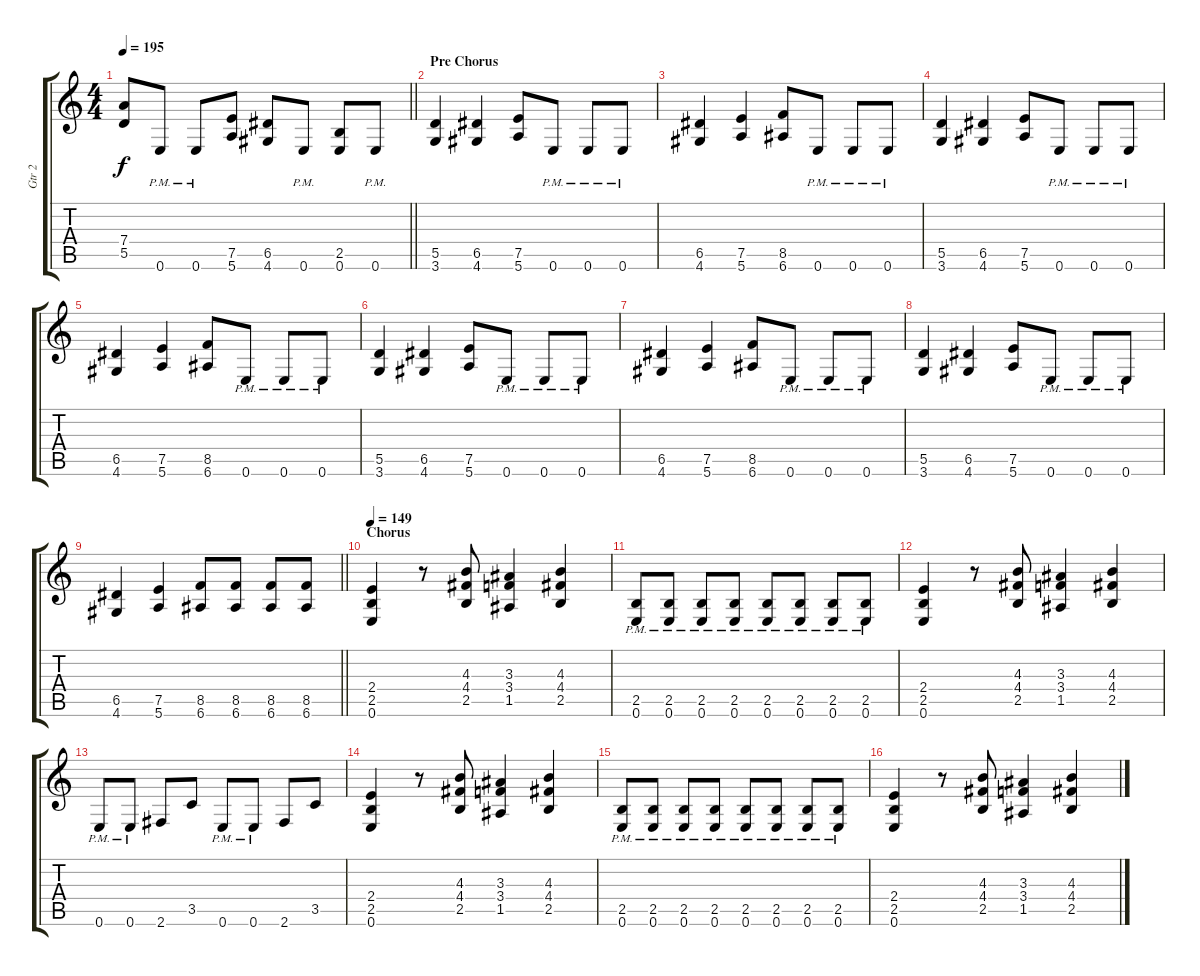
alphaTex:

\track ("Gtr 2" "Gtr 2") {instrument distortionguitar}
\staff {score tabs}
\tuning (E4 B3 G3 D3 A2 E2) {hide}
\ts (4 4)
\tempo 195
\clef g2
\barLineRight lightlight
\ks c
(7.4 5.5).8{dy f} 0.6{pm}.8 0.6{pm}.8 (7.5 5.6).8 (6.5 4.6).8 0.6{pm}.8 (2.5 0.6).8 0.6{pm}.8 |
\section ("" "Pre Chorus")
(5.5 3.6).4 (6.5 4.6).4 (7.5 5.6).8 0.6{pm}.8 0.6{pm}.8 0.6{pm}.8 |
(6.5 4.6).4 (7.5 5.6).4 (8.5 6.6).8 0.6{pm}.8 0.6{pm}.8 0.6{pm}.8 |
(5.5 3.6).4 (6.5 4.6).4 (7.5 5.6).8 0.6{pm}.8 0.6{pm}.8 0.6{pm}.8 |
(6.5 4.6).4 (7.5 5.6).4 (8.5 6.6).8 0.6{pm}.8 0.6{pm}.8 0.6{pm}.8 |
(5.5 3.6).4 (6.5 4.6).4 (7.5 5.6).8 0.6{pm}.8 0.6{pm}.8 0.6{pm}.8 |
(6.5 4.6).4 (7.5 5.6).4 (8.5 6.6).8 0.6{pm}.8 0.6{pm}.8 0.6{pm}.8 |
(5.5 3.6).4 (6.5 4.6).4 (7.5 5.6).8 0.6{pm}.8 0.6{pm}.8 0.6{pm}.8 |
\barLineRight lightlight
(6.5 4.6).4 (7.5 5.6).4 (8.5 6.6).8 (8.5 6.6).8 (8.5 6.6).8 (8.5 6.6).8 |
\section ("" "Chorus ")
\tempo 149
(2.4 2.5 0.6).4 r.8 (4.3 4.4 2.5).8 (3.3 3.4 1.5).4 (4.3 4.4 2.5).4 |
(2.5{pm} 0.6{pm}).8 (2.5{pm} 0.6{pm}).8 (2.5{pm} 0.6{pm}).8 (2.5{pm} 0.6{pm}).8 (2.5{pm} 0.6{pm}).8 (2.5{pm} 0.6{pm}).8 (2.5{pm} 0.6{pm}).8 (2.5{pm} 0.6{pm}).8 |
(2.4 2.5 0.6).4 r.8 (4.3 4.4 2.5).8 (3.3 3.4 1.5).4 (4.3 4.4 2.5).4 |
0.6{pm}.8 0.6{pm}.8 2.6.8 3.5.8 0.6{pm}.8 0.6{pm}.8 2.6.8 3.5.8 |
(2.4 2.5 0.6).4 r.8 (4.3 4.4 2.5).8 (3.3 3.4 1.5).4 (4.3 4.4 2.5).4 |
(2.5{pm} 0.6{pm}).8 (2.5{pm} 0.6{pm}).8 (2.5{pm} 0.6{pm}).8 (2.5{pm} 0.6{pm}).8 (2.5{pm} 0.6{pm}).8 (2.5{pm} 0.6{pm}).8 (2.5{pm} 0.6{pm}).8 (2.5{pm} 0.6{pm}).8 |
(2.4 2.5 0.6).4 r.8 (4.3 4.4 2.5).8 (3.3 3.4 1.5).4 (4.3 4.4 2.5).4
